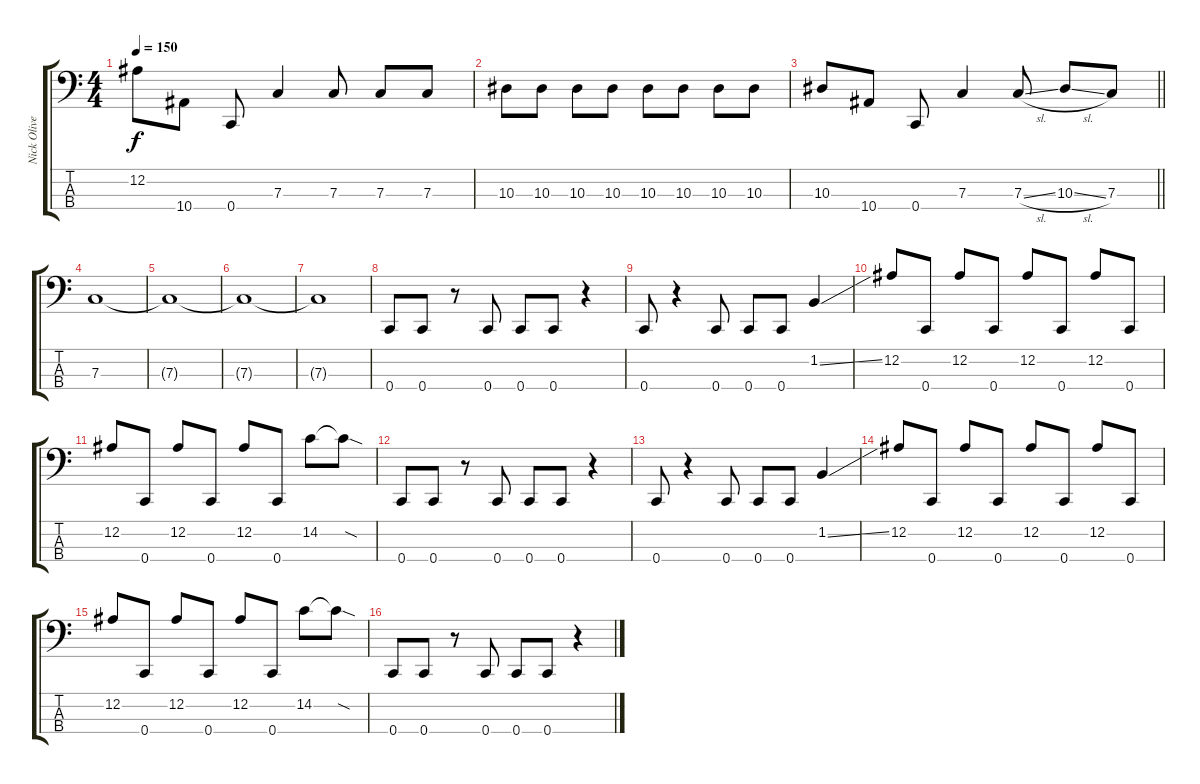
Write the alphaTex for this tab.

\track ("Nick Oliveri" "Nick Olive") {instrument electricbasspick}
\staff {score tabs}
\tuning (Eb2 Bb1 F1 C1) {hide}
\ts (4 4)
\tempo 150
\clef f4
\ks c
12.2.8{dy f} 10.4.8 0.4.8 7.3.4 7.3.8 7.3.8 7.3.8 |
10.3.8 10.3.8 10.3.8 10.3.8 10.3.8 10.3.8 10.3.8 10.3.8 |
\barLineRight lightlight
10.3.8 10.4.8 0.4.8 7.3.4 7.3{sl}.8 10.3{sl}.8 7.3.8 |
7.3.1 |
7.3{t}.1 |
7.3{t}.1 |
7.3{t}.1 |
0.4.8 0.4.8 r.8 0.4.8 0.4.8 0.4.8 r.4 |
0.4.8 r.4 0.4.8 0.4.8 0.4.8 1.2{ss}.4 |
12.2.8 0.4.8 12.2.8 0.4.8 12.2.8 0.4.8 12.2.8 0.4.8 |
12.2.8 0.4.8 12.2.8 0.4.8 12.2.8 0.4.8 14.2.8 14.2{sod t}.8 |
0.4.8 0.4.8 r.8 0.4.8 0.4.8 0.4.8 r.4 |
0.4.8 r.4 0.4.8 0.4.8 0.4.8 1.2{ss}.4 |
12.2.8 0.4.8 12.2.8 0.4.8 12.2.8 0.4.8 12.2.8 0.4.8 |
12.2.8 0.4.8 12.2.8 0.4.8 12.2.8 0.4.8 14.2.8 14.2{sod t}.8 |
0.4.8 0.4.8 r.8 0.4.8 0.4.8 0.4.8 r.4
